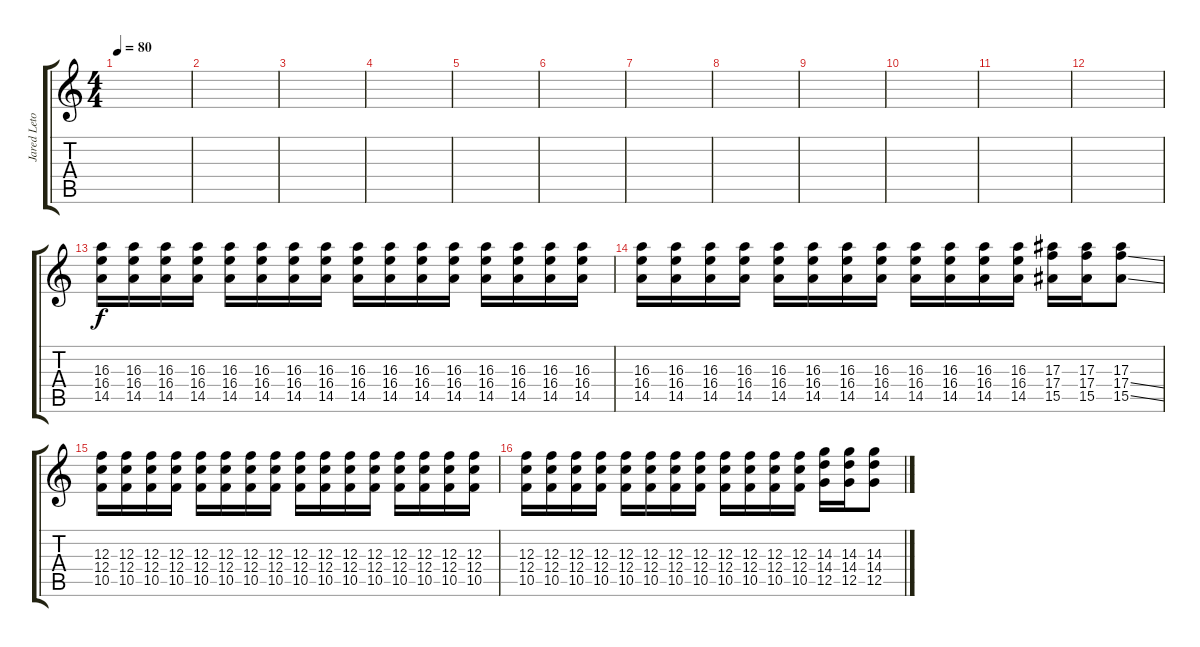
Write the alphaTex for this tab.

\track ("Jared Leto - Guiter" "Jared Leto") {instrument distortionguitar}
\staff {score tabs}
\tuning (D4 A3 F3 C3 G2 C2) {hide}
\ts (4 4)
\tempo 80
\clef g2
\ks c
|
|
|
|
|
|
|
|
|
|
|
|
(16.3 16.4 14.5).16 (16.3 16.4 14.5).16 (16.3 16.4 14.5).16 (16.3 16.4 14.5).16 (16.3 16.4 14.5).16 (16.3 16.4 14.5).16 (16.3 16.4 14.5).16 (16.3 16.4 14.5).16 (16.3 16.4 14.5).16 (16.3 16.4 14.5).16 (16.3 16.4 14.5).16 (16.3 16.4 14.5).16 (16.3 16.4 14.5).16 (16.3 16.4 14.5).16 (16.3 16.4 14.5).16 (16.3 16.4 14.5).16 |
(16.3 16.4 14.5).16 (16.3 16.4 14.5).16 (16.3 16.4 14.5).16 (16.3 16.4 14.5).16 (16.3 16.4 14.5).16 (16.3 16.4 14.5).16 (16.3 16.4 14.5).16 (16.3 16.4 14.5).16 (16.3 16.4 14.5).16 (16.3 16.4 14.5).16 (16.3 16.4 14.5).16 (16.3 16.4 14.5).16 (17.3 17.4 15.5).16 (17.3 17.4 15.5).16 (17.3 17.4{ss} 15.5{ss}).8 |
(12.3 12.4 10.5).16 (12.3 12.4 10.5).16 (12.3 12.4 10.5).16 (12.3 12.4 10.5).16 (12.3 12.4 10.5).16 (12.3 12.4 10.5).16 (12.3 12.4 10.5).16 (12.3 12.4 10.5).16 (12.3 12.4 10.5).16 (12.3 12.4 10.5).16 (12.3 12.4 10.5).16 (12.3 12.4 10.5).16 (12.3 12.4 10.5).16 (12.3 12.4 10.5).16 (12.3 12.4 10.5).16 (12.3 12.4 10.5).16 |
(12.3 12.4 10.5).16 (12.3 12.4 10.5).16 (12.3 12.4 10.5).16 (12.3 12.4 10.5).16 (12.3 12.4 10.5).16 (12.3 12.4 10.5).16 (12.3 12.4 10.5).16 (12.3 12.4 10.5).16 (12.3 12.4 10.5).16 (12.3 12.4 10.5).16 (12.3 12.4 10.5).16 (12.3 12.4 10.5).16 (14.3 14.4 12.5).16 (14.3 14.4 12.5).16 (14.3{ss} 14.4{ss} 12.5{ss}).8
